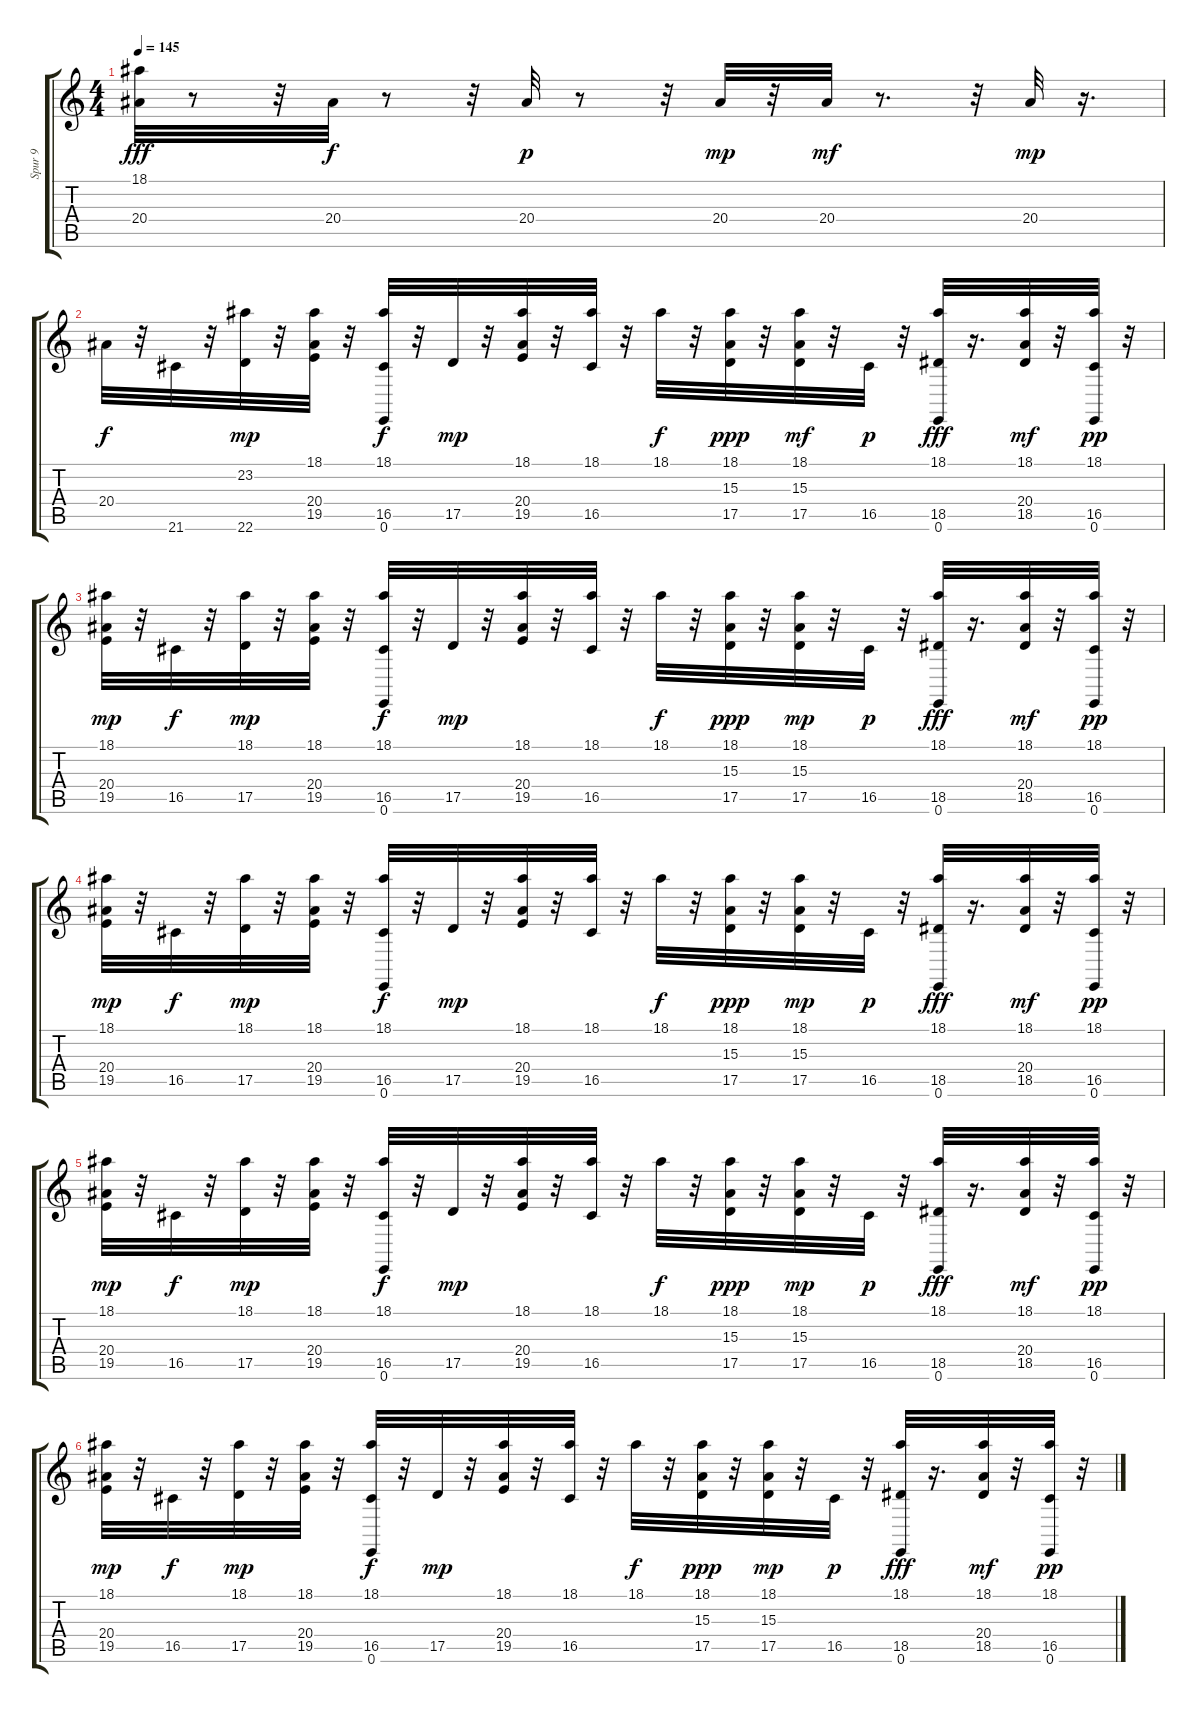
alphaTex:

\track ("Spur 9" "Spur 9") {instrument acousticgrandpiano}
\staff {score tabs}
\tuning (E4 B3 G3 D3 A2 E2) {hide}
\ts (4 4)
\tempo 145
\clef g2
\ks c
(18.1 20.4).32{dy fff} r.8 r.32 20.4.32{dy f} r.8 r.32 20.4.32{dy p} r.8 r.32 20.4.32{dy mp} r.32 20.4.32{dy mf} r.8{d} r.32 20.4.32{dy mp} r.16{d} |
20.4.32{dy f} r.32 21.6.32 r.32 (23.2 22.6).32{dy mp} r.32 (18.1 20.4 19.5).32 r.32 (18.1 16.5 0.6).32{dy f} r.32 17.5.32{dy mp} r.32 (18.1 20.4 19.5).32 r.32 (18.1 16.5).32 r.32 18.1.32{dy f} r.32 (18.1 15.3 17.5).32{dy ppp} r.32 (18.1 15.3 17.5).32{dy mf} r.32 16.5.32{dy p} r.32 (18.1 18.5 0.6).32{dy fff} r.16{d} (18.1 20.4 18.5).32{dy mf} r.32 (18.1 16.5 0.6).32{dy pp} r.32 |
(18.1 20.4 19.5).32{dy mp} r.32 16.5.32{dy f} r.32 (18.1 17.5).32{dy mp} r.32 (18.1 20.4 19.5).32 r.32 (18.1 16.5 0.6).32{dy f} r.32 17.5.32{dy mp} r.32 (18.1 20.4 19.5).32 r.32 (18.1 16.5).32 r.32 18.1.32{dy f} r.32 (18.1 15.3 17.5).32{dy ppp} r.32 (18.1 15.3 17.5).32{dy mp} r.32 16.5.32{dy p} r.32 (18.1 18.5 0.6).32{dy fff} r.16{d} (18.1 20.4 18.5).32{dy mf} r.32 (18.1 16.5 0.6).32{dy pp} r.32 |
(18.1 20.4 19.5).32{dy mp} r.32 16.5.32{dy f} r.32 (18.1 17.5).32{dy mp} r.32 (18.1 20.4 19.5).32 r.32 (18.1 16.5 0.6).32{dy f} r.32 17.5.32{dy mp} r.32 (18.1 20.4 19.5).32 r.32 (18.1 16.5).32 r.32 18.1.32{dy f} r.32 (18.1 15.3 17.5).32{dy ppp} r.32 (18.1 15.3 17.5).32{dy mp} r.32 16.5.32{dy p} r.32 (18.1 18.5 0.6).32{dy fff} r.16{d} (18.1 20.4 18.5).32{dy mf} r.32 (18.1 16.5 0.6).32{dy pp} r.32 |
(18.1 20.4 19.5).32{dy mp} r.32 16.5.32{dy f} r.32 (18.1 17.5).32{dy mp} r.32 (18.1 20.4 19.5).32 r.32 (18.1 16.5 0.6).32{dy f} r.32 17.5.32{dy mp} r.32 (18.1 20.4 19.5).32 r.32 (18.1 16.5).32 r.32 18.1.32{dy f} r.32 (18.1 15.3 17.5).32{dy ppp} r.32 (18.1 15.3 17.5).32{dy mp} r.32 16.5.32{dy p} r.32 (18.1 18.5 0.6).32{dy fff} r.16{d} (18.1 20.4 18.5).32{dy mf} r.32 (18.1 16.5 0.6).32{dy pp} r.32 |
(18.1 20.4 19.5).32{dy mp} r.32 16.5.32{dy f} r.32 (18.1 17.5).32{dy mp} r.32 (18.1 20.4 19.5).32 r.32 (18.1 16.5 0.6).32{dy f} r.32 17.5.32{dy mp} r.32 (18.1 20.4 19.5).32 r.32 (18.1 16.5).32 r.32 18.1.32{dy f} r.32 (18.1 15.3 17.5).32{dy ppp} r.32 (18.1 15.3 17.5).32{dy mp} r.32 16.5.32{dy p} r.32 (18.1 18.5 0.6).32{dy fff} r.16{d} (18.1 20.4 18.5).32{dy mf} r.32 (18.1 16.5 0.6).32{dy pp} r.32
